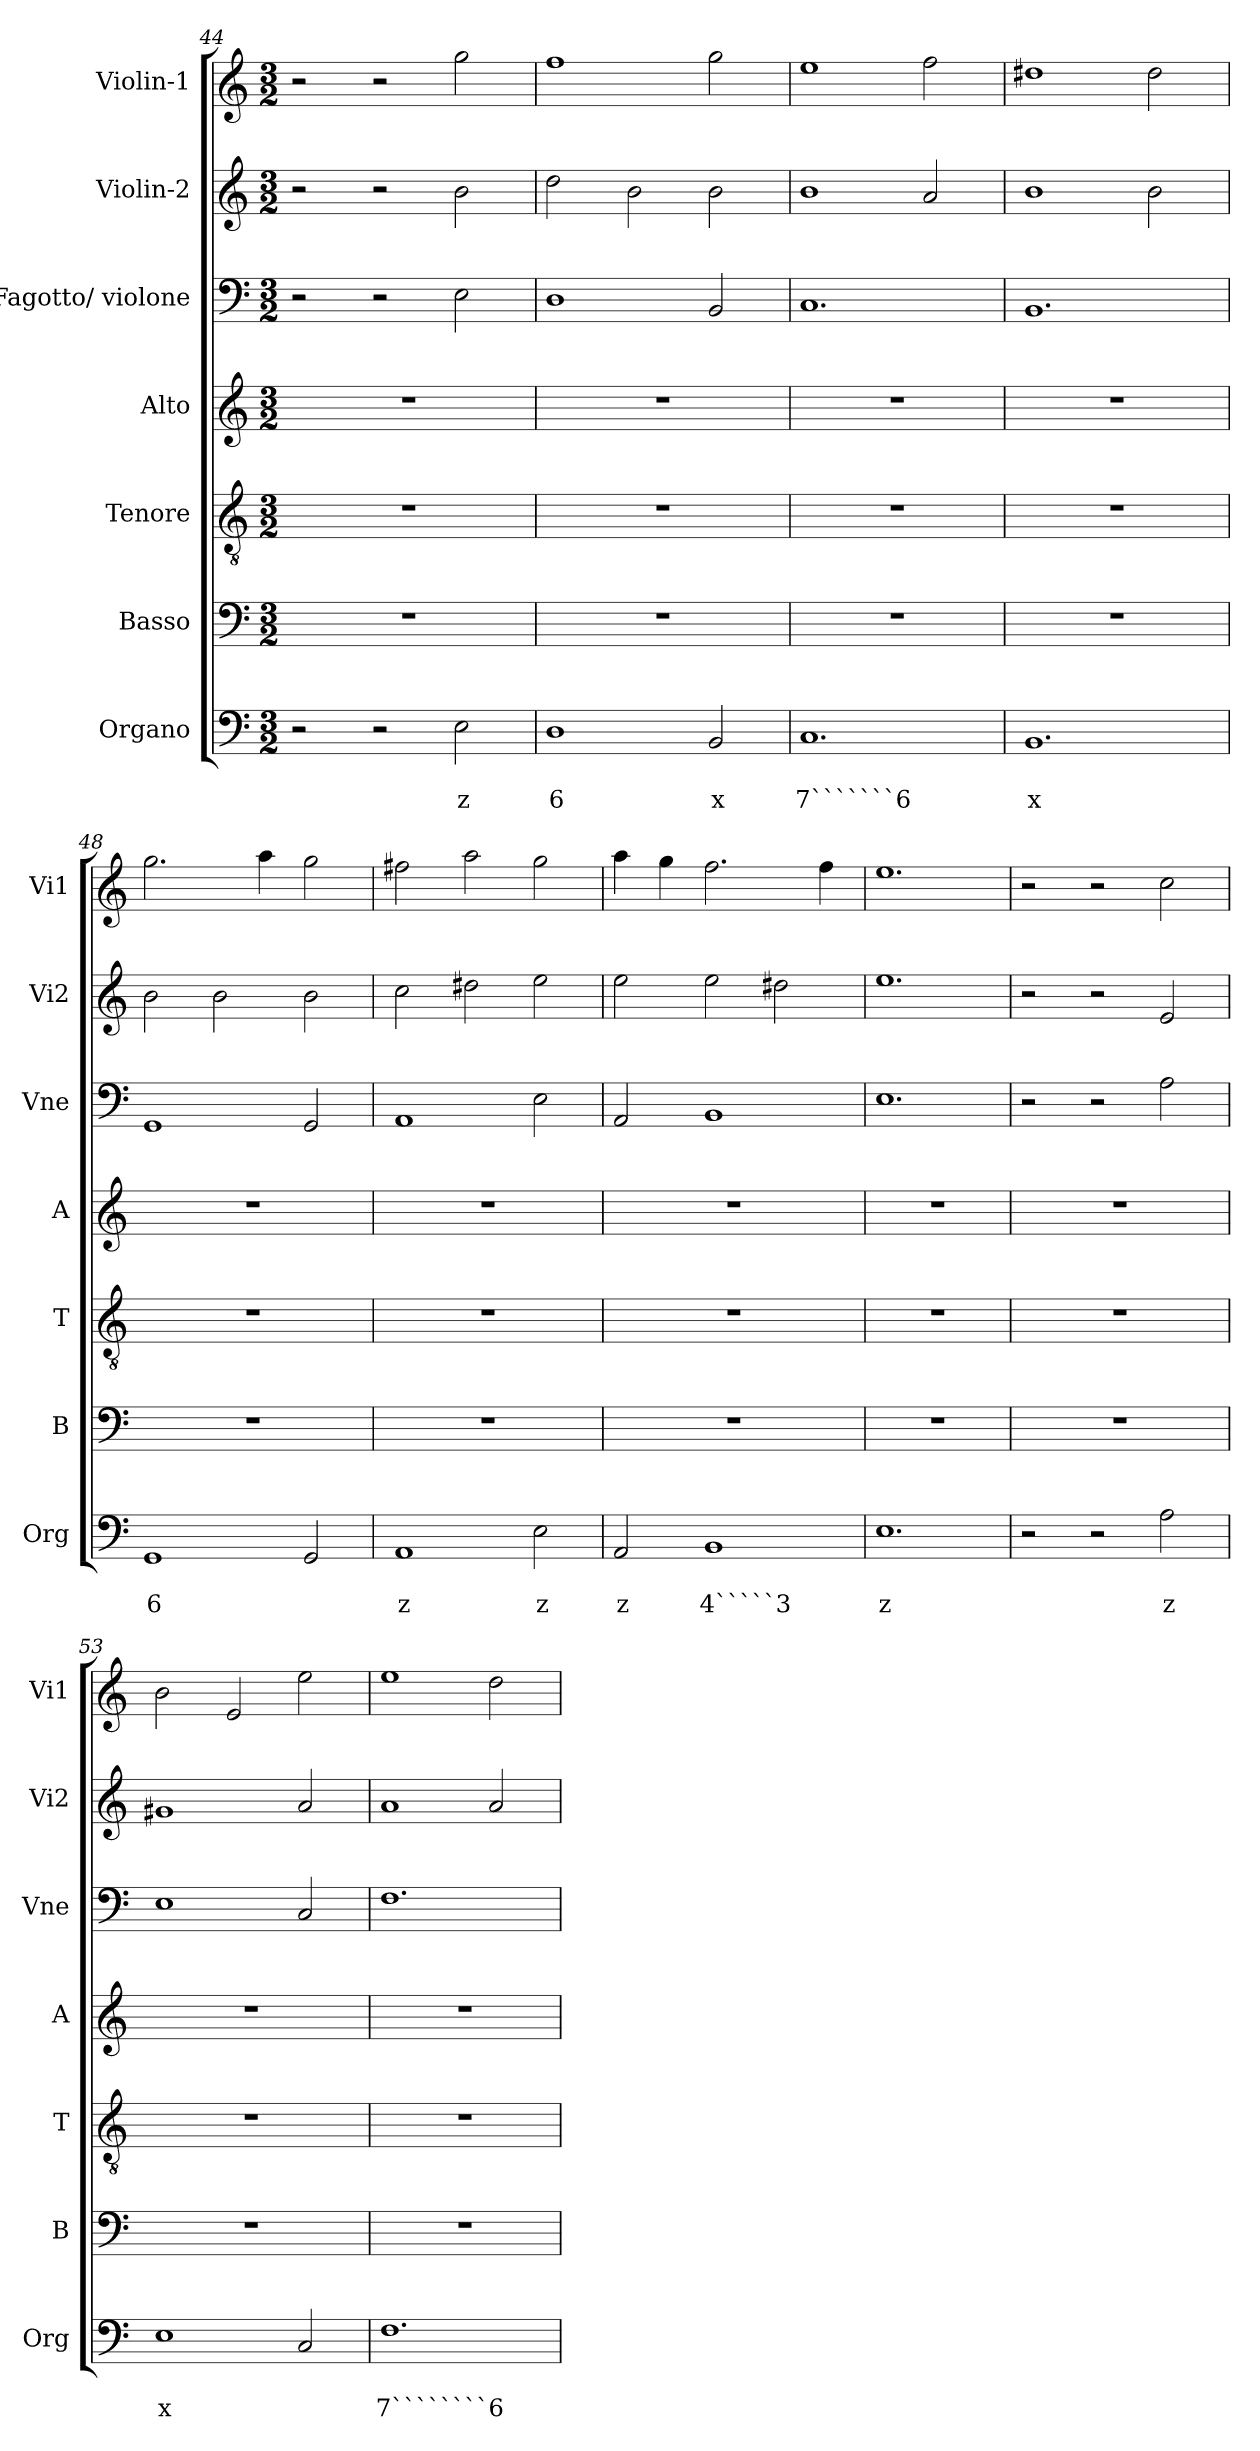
**kern	**text	**text	**kern	**kern	**kern	**kern	**kern	**kern
*part7	*part7	*part7	*part6	*part5	*part4	*part3	*part2	*part1
*staff7	*staff7	*staff7	*staff6	*staff5	*staff4	*staff3	*staff2	*staff1
*I"Organo	*	*	*I"Basso	*I"Tenore	*I"Alto	*I"Fagotto/ violone	*I"Violin-2	*I"Violin-1
*I'Org	*	*	*I'B	*I'T	*I'A	*I'Vne	*I'Vi2	*I'Vi1
*clefF4	*	*	*clefF4	*clefGv2	*clefG2	*clefF4	*clefG2	*clefG2
*k[]	*	*	*k[]	*k[]	*k[]	*k[]	*k[]	*k[]
*C:	*	*	*C:	*C:	*C:	*C:	*C:	*C:
*M3/2	*	*	*M3/2	*M3/2	*M3/2	*M3/2	*M3/2	*M3/2
=44	=44	=44	=44	=44	=44	=44	=44	=44
2r	.	.	1.r	1.r	1.r	2r	2r	2r
2r	.	.	.	.	.	2r	2r	2r
!	!	!LO:LY:b	!	!	!	!	!	!
2E\	.	z	.	.	.	2E\	2b\	2gg\
=45	=45	=45	=45	=45	=45	=45	=45	=45
!	!	!LO:LY:b	!	!	!	!	!	!
1D	.	6	1.r	1.r	1.r	1D	2dd\	1ff
.	.	.	.	.	.	.	2b\	.
!	!	!LO:LY:b	!	!	!	!	!	!
2BB/	.	x	.	.	.	2BB/	2b\	2gg\
=46	=46	=46	=46	=46	=46	=46	=46	=46
!	!	!LO:LY:b	!	!	!	!	!	!
1.C	.	7```````6	1.r	1.r	1.r	1.C	1b	1ee
.	.	.	.	.	.	.	2a/	2ff\
=47	=47	=47	=47	=47	=47	=47	=47	=47
!	!	!LO:LY:b	!	!	!	!	!	!
1.BB	.	x	1.r	1.r	1.r	1.BB	1b	1dd#X
.	.	.	.	.	.	.	2b\	2dd#\
!!LO:LB:g=z
=48	=48	=48	=48	=48	=48	=48	=48	=48
!	!	!LO:LY:b	!	!	!	!	!	!
1GG	.	6	1.r	1.r	1.r	1GG	2b\	2.gg\
.	.	.	.	.	.	.	2b\	.
.	.	.	.	.	.	.	.	4aa\
2GG/	.	.	.	.	.	2GG/	2b\	2gg\
=49	=49	=49	=49	=49	=49	=49	=49	=49
!	!	!LO:LY:b	!	!	!	!	!	!
1AA	.	z	1.r	1.r	1.r	1AA	2cc\	2ff#X\
.	.	.	.	.	.	.	2dd#X\	2aa\
!	!	!LO:LY:b	!	!	!	!	!	!
2E\	.	z	.	.	.	2E\	2ee\	2gg\
=50	=50	=50	=50	=50	=50	=50	=50	=50
!	!	!LO:LY:b	!	!	!	!	!	!
2AA/	.	z	1.r	1.r	1.r	2AA/	2ee\	4aa\
.	.	.	.	.	.	.	.	4gg\
!	!	!LO:LY:b	!	!	!	!	!	!
1BB	.	4`````3	.	.	.	1BB	2ee\	2.ff\
.	.	.	.	.	.	.	2dd#X\	.
.	.	.	.	.	.	.	.	4ff\
=51	=51	=51	=51	=51	=51	=51	=51	=51
!	!	!LO:LY:b	!	!	!	!	!	!
1.E	.	z	1.r	1.r	1.r	1.E	1.ee	1.ee
=52	=52	=52	=52	=52	=52	=52	=52	=52
2r	.	.	1.r	1.r	1.r	2r	2r	2r
2r	.	.	.	.	.	2r	2r	2r
!	!	!LO:LY:b	!	!	!	!	!	!
2A\	.	z	.	.	.	2A\	2e/	2cc\
=53	=53	=53	=53	=53	=53	=53	=53	=53
!	!	!LO:LY:b	!	!	!	!	!	!
1E	.	x	1.r	1.r	1.r	1E	1g#X	2b\
.	.	.	.	.	.	.	.	2e/
2C/	.	.	.	.	.	2C/	2a/	2ee\
=54	=54	=54	=54	=54	=54	=54	=54	=54
!	!	!LO:LY:b	!	!	!	!	!	!
1.F	.	7````````6	1.r	1.r	1.r	1.F	1a	1ee
.	.	.	.	.	.	.	2a/	2dd\
=	=	=	=	=	=	=	=	=
*-	*-	*-	*-	*-	*-	*-	*-	*-
